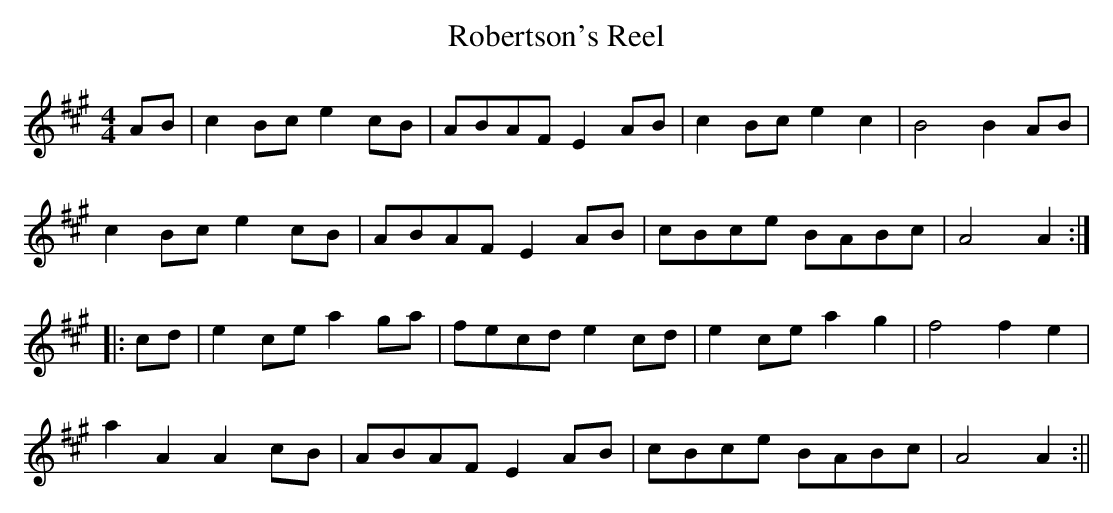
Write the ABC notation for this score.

X:1
T:Robertson's Reel
M:4/4
L:1/8
K:A
AB|c2 Bc e2 cB|ABAF E2 AB|c2 Bc e2 c2|B4 B2 AB|
c2 Bc e2 cB|ABAF E2 AB|cBce BABc|A4 A2:||:
cd|e2 ce a2 ga|fecd e2 cd|e2 cea2 g2|f4 f2 e2|
a2 A2 A2 cB|ABAF E2 AB|cBce BABc|A4 A2:||
